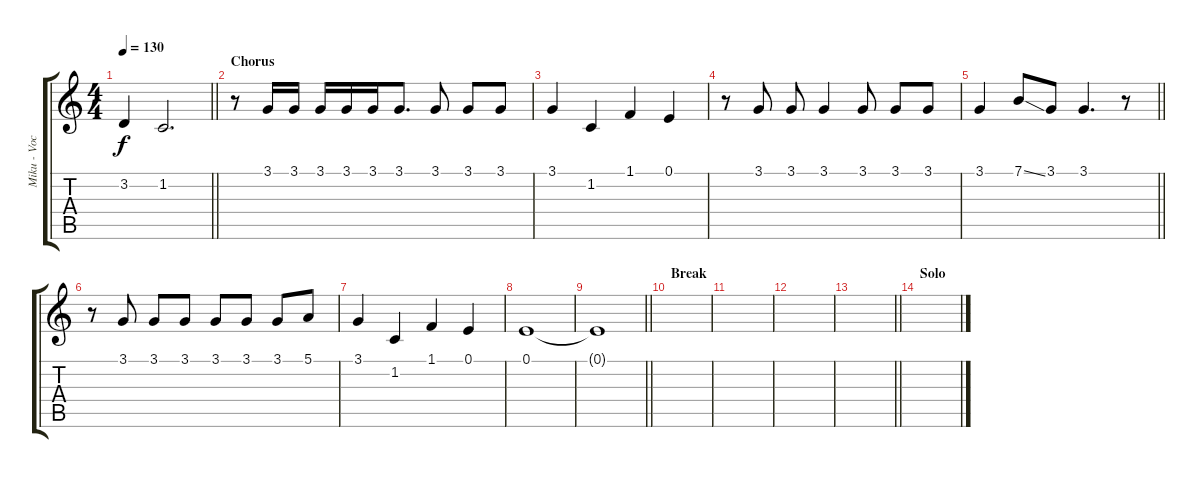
\track ("Miku - Vocals" "Miku - Voc") {instrument lead6voice}
\staff {score tabs}
\tuning (E4 B3 G3 D3 A2 E2) {hide}
\ts (4 4)
\tempo 130
\clef g2
\barLineRight lightlight
\ks c
3.2.4{dy f} 1.2.2{d} |
\section ("" "Chorus")
r.8 3.1.16 3.1.16 3.1.16 3.1.16 3.1.16 3.1.8{d} 3.1.8 3.1.8 3.1.8 |
3.1.4 1.2.4 1.1.4 0.1.4 |
r.8 3.1.8 3.1.8 3.1.4 3.1.8 3.1.8 3.1.8 |
\barLineRight lightlight
3.1.4 7.1{ss}.8 3.1.8 3.1.4{d} r.8 |
r.8 3.1.8 3.1.8 3.1.8 3.1.8 3.1.8 3.1.8 5.1.8 |
3.1.4 1.2.4 1.1.4 0.1.4 |
0.1.1 |
\barLineRight lightlight
0.1{t}.1 |
\section ("" "Break")
|
|
|
\barLineRight lightlight
|
\section ("" "Solo")
